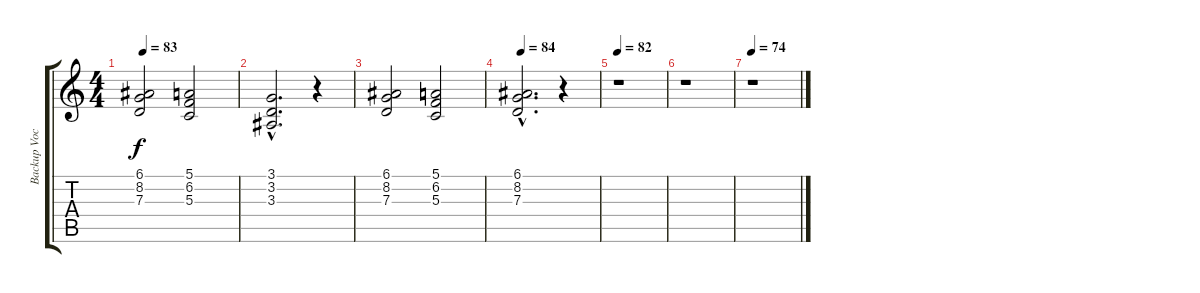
\track ("Backup Vocals 2" "Backup Voc") {instrument synthvoice}
\staff {score tabs}
\tuning (E4 B3 G3 D3 A2 E2) {hide}
\ts (4 4)
\tempo 83
\clef g2
\ks c
(6.1 8.2 7.3).2{dy f} (5.1 6.2 5.3).2 |
(3.1{hac} 3.2{hac} 3.3{hac}).2{d} r.4 |
(6.1 8.2 7.3).2 (5.1 6.2 5.3).2 |
\tempo 84
(6.1{hac} 8.2{hac} 7.3{hac}).2{d} r.4 |
\tempo 82
r.1 |
r.1 |
\tempo 74
r.1
